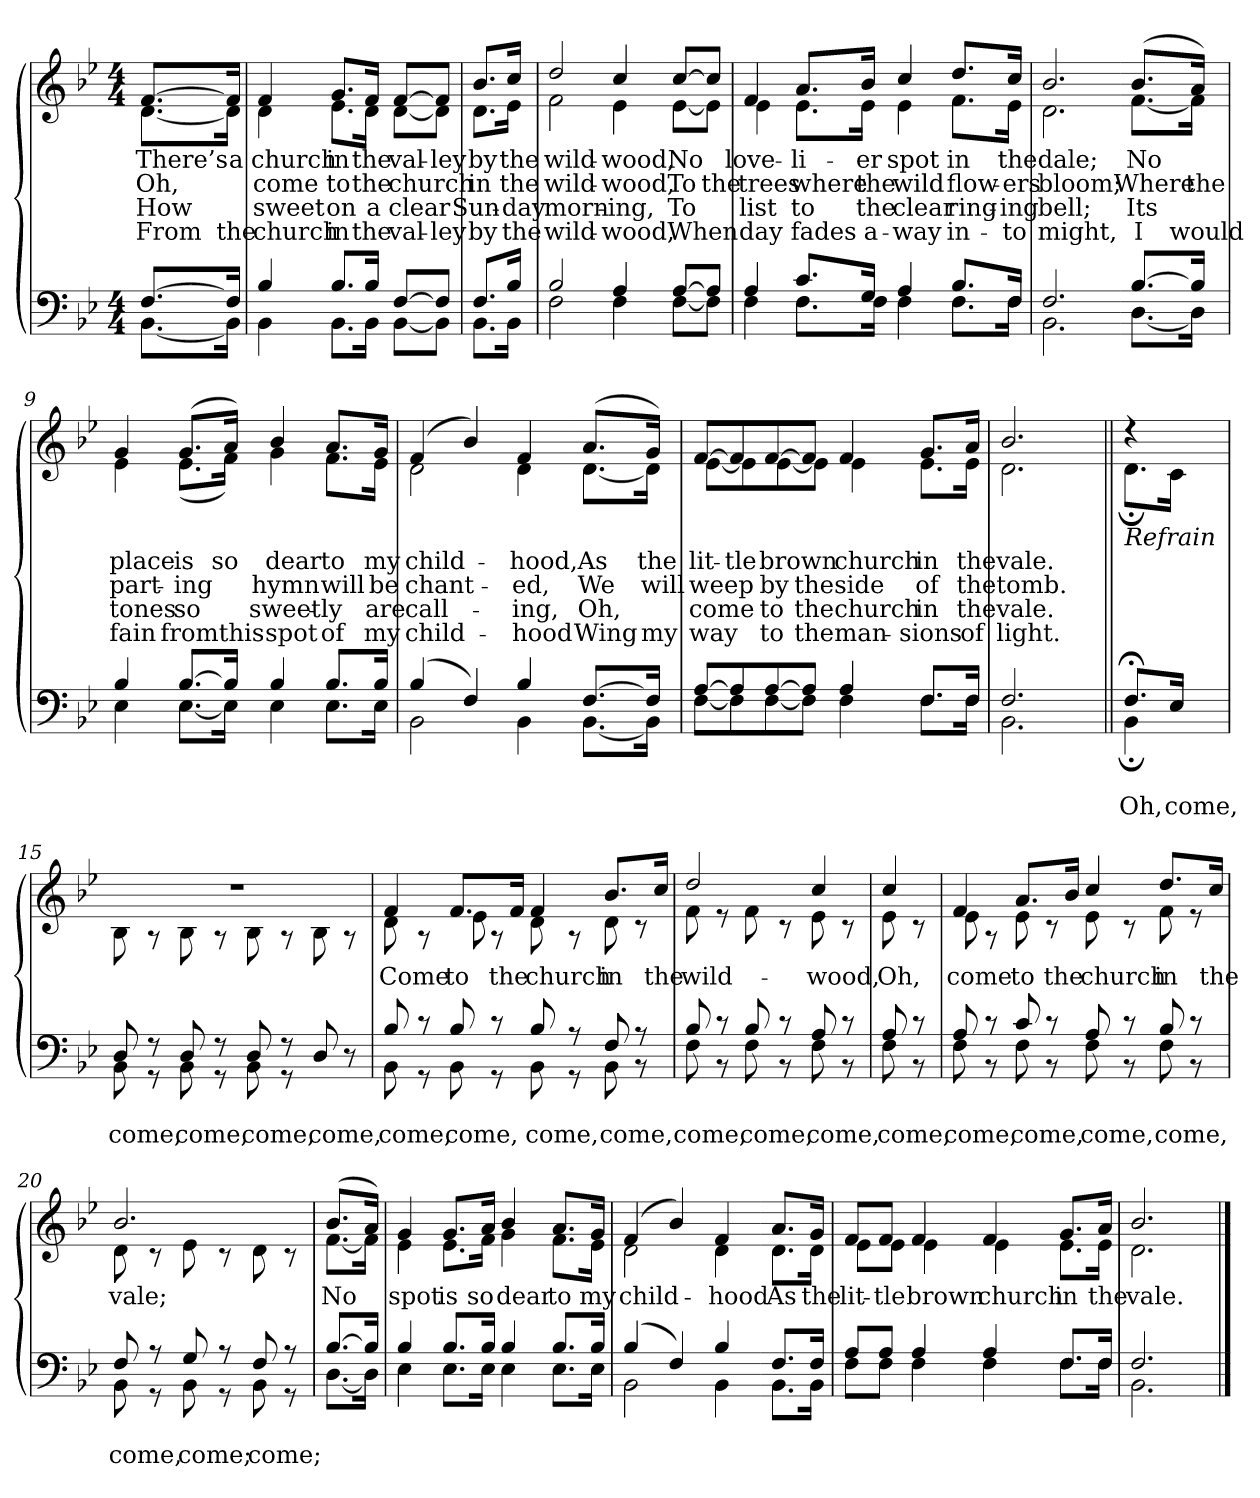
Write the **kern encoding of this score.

**kern	**text	**text	**kern	**text	**text	**text	**text
*part2	*part2	*part2	*part1	*part1	*part1	*part1	*part1
*staff2	*staff2	*staff2	*staff1	*staff1	*staff1	*staff1	*staff1
*clefF4	*	*	*clefG2	*	*	*	*
*k[b-e-]	*	*	*k[b-e-]	*	*	*	*
*M4/4	*	*	*M4/4	*	*	*	*
=1	=1	=1	=1	=1	=1	=1	=1
*^	*	*	*	*	*	*	*
!	!	!	!	!LO:TX:b:i:t=Verse	!	!	!	!
!	!	!	!	!	!LO:LY:b	!LO:LY:b	!LO:LY:b	!LO:LY:b
*	*	*	*	*^	*	*	*	*
[8.F/L	[8.BB-\L	.	.	[8.f/L	[8.d\L	There’s	Oh,	How	From
!	!	!	!	!	!	!LO:LY:b	!	!	!LO:LY:b
16F/Jk]	16BB-\Jk]	.	.	16f/Jk]	16d\Jk]	a	.	.	the
=2	=2	=2	=2	=2	=2	=2	=2	=2	=2
!	!	!	!	!	!	!LO:LY:b	!LO:LY:b	!LO:LY:b	!LO:LY:b
4B-/	4BB-\	.	.	4f/	4d\	church	come	sweet	church
!	!	!	!	!	!	!LO:LY:b	!LO:LY:b	!LO:LY:b	!LO:LY:b
8.B-/L	8.BB-\L	.	.	8.g/L	8.e-\L	in	to	on	in
!	!	!	!	!	!	!LO:LY:b	!LO:LY:b	!LO:LY:b	!LO:LY:b
16B-/Jk	16BB-\Jk	.	.	16f/Jk	16d\Jk	the	the	a	the
!	!	!	!	!	!	!LO:LY:b	!LO:LY:b	!LO:LY:b	!LO:LY:b
[8F/L	[8BB-\L	.	.	[8f/L	[8d\L	val-	church	clear	val-
!	!	!	!	!	!	!LO:LY:b	!	!	!LO:LY:b
8F/J]	8BB-\J]	.	.	8f/J]	8d\J]	-ley	.	.	-ley
=3	=3	=3	=3	=3	=3	=3	=3	=3	=3
!	!	!	!	!	!	!LO:LY:b	!LO:LY:b	!LO:LY:b	!LO:LY:b
8.F/L	8.BB-\L	.	.	8.b-/L	8.d\L	by	in	Sun-	by
!	!	!	!	!	!	!LO:LY:b	!LO:LY:b	!LO:LY:b	!LO:LY:b
16B-/Jk	16BB-\Jk	.	.	16cc/Jk	16e-\Jk	the	the	-day	the
=4	=4	=4	=4	=4	=4	=4	=4	=4	=4
!	!	!	!	!	!	!LO:LY:b	!LO:LY:b	!LO:LY:b	!LO:LY:b
2B-/	2F\	.	.	2dd/	2f\	wild-	wild-	morn-	wild-
!	!	!	!	!	!	!LO:LY:b	!LO:LY:b	!LO:LY:b	!LO:LY:b
4A/	4F\	.	.	4cc/	4e-\	-wood,	-wood,	-ing,	-wood,
!!LO:LB:g=z	!!
=5-	=5-	=5-	=5-	=5-	=5-	=5-	=5-	=5-	=5-
!	!	!	!	!	!	!LO:LY:b	!LO:LY:b	!LO:LY:b	!LO:LY:b
[8A/L	[8F\L	.	.	[8cc/L	[8e-\L	No	To	To	When
!	!	!	!	!	!	!	!LO:LY:b	!	!
8A/J]	8F\J]	.	.	8cc/J]	8e-\J]	.	the	.	.
=6	=6	=6	=6	=6	=6	=6	=6	=6	=6
!	!	!	!	!	!	!LO:LY:b	!LO:LY:b	!LO:LY:b	!LO:LY:b
4A/	4F\	.	.	4f/	4e-\	love-	trees	list	day
!	!	!	!	!	!	!LO:LY:b	!LO:LY:b	!LO:LY:b	!LO:LY:b
8.c/L	8.F\L	.	.	8.a/L	8.e-\L	-li-	where	to	fades
!	!	!	!	!	!	!LO:LY:b	!LO:LY:b	!LO:LY:b	!LO:LY:b
16G/Jk	16F\Jk	.	.	16b-/Jk	16e-\Jk	-er	the	the	a-
!	!	!	!	!	!	!LO:LY:b	!LO:LY:b	!LO:LY:b	!LO:LY:b
4A/	4F\	.	.	4cc/	4e-\	spot	wild	clear	-way
!	!	!	!	!	!	!LO:LY:b	!LO:LY:b	!LO:LY:b	!LO:LY:b
8.B-/L	8.F\L	.	.	8.dd/L	8.f\L	in	flow-	ring-	in-
!	!	!	!	!	!	!LO:LY:b	!LO:LY:b	!LO:LY:b	!LO:LY:b
16F/Jk	16F\Jk	.	.	16cc/Jk	16e-\Jk	the	-ers	-ing	-to
=7	=7	=7	=7	=7	=7	=7	=7	=7	=7
!	!	!	!	!	!	!LO:LY:b	!LO:LY:b	!LO:LY:b	!LO:LY:b
2.F/	2.BB-\	.	.	2.b-/	2.d\	dale;	bloom;	bell;	might,
!!LO:LB:g=z	!!
=8-	=8-	=8-	=8-	=8-	=8-	=8-	=8-	=8-	=8-
!	!	!	!	!	!	!LO:LY:b	!LO:LY:b	!LO:LY:b	!LO:LY:b
[8.B-/L	[8.D\L	.	.	(>8.b-/L	[8.f\L	No	Where	Its	I
!	!	!	!	!	!	!	!LO:LY:b	!	!LO:LY:b
16B-/Jk]	16D\Jk]	.	.	16a/Jk)	16f\Jk]	.	the	.	would
=9	=9	=9	=9	=9	=9	=9	=9	=9	=9
!	!	!	!	!	!	!LO:LY:b	!LO:LY:b	!LO:LY:b	!LO:LY:b
4B-/	4E-\	.	.	4g/	4e-\	place	part-	tones	fain
!	!	!	!	!	!	!LO:LY:b	!LO:LY:b	!LO:LY:b	!LO:LY:b
[8.B-/L	[8.E-\L	.	.	(>8.g/L	(<8.e-\L	is	-ing	so	from
!	!	!	!	!	!	!LO:LY:b	!	!	!LO:LY:b
16B-/Jk]	16E-\Jk]	.	.	16a/Jk)	16f\Jk)	so	.	.	this
!	!	!	!	!	!	!LO:LY:b	!LO:LY:b	!LO:LY:b	!LO:LY:b
4B-/	4E-\	.	.	4b-/	4g\	dear	hymn	sweet-	spot
!	!	!	!	!	!	!LO:LY:b	!LO:LY:b	!LO:LY:b	!LO:LY:b
8.B-/L	8.E-\L	.	.	8.a/L	8.f\L	to	will	-ly	of
!	!	!	!	!	!	!LO:LY:b	!LO:LY:b	!LO:LY:b	!LO:LY:b
16B-/Jk	16E-\Jk	.	.	16g/Jk	16e-\Jk	my	be	are	my
=10	=10	=10	=10	=10	=10	=10	=10	=10	=10
!	!	!	!	!	!	!LO:LY:b	!LO:LY:b	!LO:LY:b	!LO:LY:b
(>4B-/	2BB-\	.	.	(>4f/	2d\	child-	chant-	call-	child-
4F/)	.	.	.	4b-/)	.	.	.	.	.
!	!	!	!	!	!	!LO:LY:b	!LO:LY:b	!LO:LY:b	!LO:LY:b
4B-/	4BB-\	.	.	4f/	4d\	-hood,	-ed,	-ing,	-hood
!!LO:LB:g=z	!!
=11-	=11-	=11-	=11-	=11-	=11-	=11-	=11-	=11-	=11-
!	!	!	!	!	!	!LO:LY:b	!LO:LY:b	!LO:LY:b	!LO:LY:b
[8.F/L	[8.BB-\L	.	.	(>8.a/L	[8.d\L	As	We	Oh,	Wing
!	!	!	!	!	!	!LO:LY:b	!LO:LY:b	!	!LO:LY:b
16F/Jk]	16BB-\Jk]	.	.	16g/Jk)	16d\Jk]	the	will	.	my
=12	=12	=12	=12	=12	=12	=12	=12	=12	=12
!	!	!	!	!	!	!LO:LY:b	!LO:LY:b	!LO:LY:b	!LO:LY:b
[8A/L	[8F\L	.	.	[8f/L	[8e-\L	lit-	weep	come	way
!	!	!	!	!	!	!LO:LY:b	!	!	!
8A/]	8F\]	.	.	8f/]	8e-\]	-tle	.	.	.
!	!	!	!	!	!	!LO:LY:b	!LO:LY:b	!LO:LY:b	!LO:LY:b
[8A/	[8F\	.	.	[8f/	[8e-\	brown	by	to	to
!	!	!	!	!	!	!	!LO:LY:b	!LO:LY:b	!LO:LY:b
8A/J]	8F\J]	.	.	8f/J]	8e-\J]	.	the	the	the
!	!	!	!	!	!	!LO:LY:b	!LO:LY:b	!LO:LY:b	!LO:LY:b
4A/	4F\	.	.	4f/	4e-\	church	side	church	man-
!	!	!	!	!	!	!LO:LY:b	!LO:LY:b	!LO:LY:b	!LO:LY:b
8.F/L	8.F\L	.	.	8.g/L	8.e-\L	in	of	in	-sions
!	!	!	!	!	!	!LO:LY:b	!LO:LY:b	!LO:LY:b	!LO:LY:b
16F/Jk	16F\Jk	.	.	16a/Jk	16e-\Jk	the	the	the	of
=13	=13	=13	=13	=13	=13	=13	=13	=13	=13
!	!	!	!	!	!	!LO:LY:b	!LO:LY:b	!LO:LY:b	!LO:LY:b
2.F/	2.BB-\	.	.	2.b-/	2.d\	vale.	tomb.	vale.	light.
!!LO:LB:g=z	!!
=14||	=14||	=14||	=14||	=14||	=14||	=14||	=14||	=14||	=14||
!	!	!	!	!LO:TX:b:i:t=Refrain	!	!	!	!	!
!	!	!	!LO:LY:b	!	!	!	!	!	!
8.F;</L	4BB-;\	.	Oh,	4r	8.d;\L	.	.	.	.
!	!	!	!LO:LY:b	!	!	!	!	!	!
16E-/Jk	.	.	come,	.	16c\Jk	.	.	.	.
=15	=15	=15	=15	=15	=15	=15	=15	=15	=15
!	!	!	!LO:LY:b	!	!	!	!	!	!
8D/	8BB-\	.	come,	1r	8B-\	.	.	.	.
8r	8r	.	.	.	8r	.	.	.	.
!	!	!	!LO:LY:b	!	!	!	!	!	!
8D/	8BB-\	.	come,	.	8B-\	.	.	.	.
8r	8r	.	.	.	8r	.	.	.	.
!	!	!	!LO:LY:b	!	!	!	!	!	!
8D/	8BB-\	.	come,	.	8B-\	.	.	.	.
8r	8r	.	.	.	8r	.	.	.	.
!	!	!	!LO:LY:b	!	!	!	!	!	!
8D/	4ryy	.	come,	.	8B-\	.	.	.	.
8r	.	.	.	.	8r	.	.	.	.
!!LO:LB:g=z	!!
=16	=16	=16	=16	=16	=16	=16	=16	=16	=16
!	!	!	!LO:LY:b	!	!	!LO:LY:b	!	!	!
8B-/	8BB-\	.	come,	4f/	8d\	Come	.	.	.
8r	8r	.	.	.	8r	.	.	.	.
!	!	!	!LO:LY:b	!	!	!LO:LY:b	!	!	!
8B-/	8BB-\	.	come,	8.f/L	8e-\	to	.	.	.
8r	8r	.	.	.	8r	.	.	.	.
!	!	!	!	!	!	!LO:LY:b	!	!	!
.	.	.	.	16f/Jk	.	the	.	.	.
!	!	!	!LO:LY:b	!	!	!LO:LY:b	!	!	!
8B-/	8BB-\	.	come,	4f/	8d\	church	.	.	.
8r	8r	.	.	.	8r	.	.	.	.
!	!	!	!LO:LY:b	!	!	!LO:LY:b	!	!	!
8F/	8BB-\	.	come,	8.b-/L	8d\	in	.	.	.
8r	8r	.	.	.	8r	.	.	.	.
!	!	!	!	!	!	!LO:LY:b	!	!	!
.	.	.	.	16cc/Jk	.	the	.	.	.
=17	=17	=17	=17	=17	=17	=17	=17	=17	=17
!	!	!	!LO:LY:b	!	!	!LO:LY:b	!	!	!
8B-/	8F\	.	come,	2dd/	8f\	wild-	.	.	.
8r	8r	.	.	.	8r	.	.	.	.
!	!	!	!LO:LY:b	!	!	!	!	!	!
8B-/	8F\	.	come,	.	8f\	.	.	.	.
8r	8r	.	.	.	8r	.	.	.	.
!	!	!	!LO:LY:b	!	!	!LO:LY:b	!	!	!
8A/	8F\	.	come,	4cc/	8e-\	-wood,	.	.	.
8r	8r	.	.	.	8r	.	.	.	.
!!LO:LB:g=z	!!
=18	=18	=18	=18	=18	=18	=18	=18	=18	=18
!	!	!	!LO:LY:b	!	!	!LO:LY:b	!	!	!
8A/	8F\	.	come,	4cc/	8e-\	Oh,	.	.	.
8r	8r	.	.	.	8r	.	.	.	.
=19	=19	=19	=19	=19	=19	=19	=19	=19	=19
!	!	!	!LO:LY:b	!	!	!LO:LY:b	!	!	!
8A/	8F\	.	come,	4f/	8e-\	come	.	.	.
8r	8r	.	.	.	8r	.	.	.	.
!	!	!	!LO:LY:b	!	!	!LO:LY:b	!	!	!
8c/	8F\	.	come,	8.a/L	8e-\	to	.	.	.
8r	8r	.	.	.	8r	.	.	.	.
!	!	!	!	!	!	!LO:LY:b	!	!	!
.	.	.	.	16b-/Jk	.	the	.	.	.
!	!	!	!LO:LY:b	!	!	!LO:LY:b	!	!	!
8A/	8F\	.	come,	4cc/	8e-\	church	.	.	.
8r	8r	.	.	.	8r	.	.	.	.
!	!	!	!LO:LY:b	!	!	!LO:LY:b	!	!	!
8B-/	8F\	.	come,	8.dd/L	8f\	in	.	.	.
8r	8r	.	.	.	8r	.	.	.	.
!	!	!	!	!	!	!LO:LY:b	!	!	!
.	.	.	.	16cc/Jk	.	the	.	.	.
=20	=20	=20	=20	=20	=20	=20	=20	=20	=20
!	!	!	!LO:LY:b	!	!	!LO:LY:b	!	!	!
8F/	8BB-\	.	come,	2.b-/	8d\	vale;	.	.	.
8r	8r	.	.	.	8r	.	.	.	.
!	!	!	!LO:LY:b	!	!	!	!	!	!
8G/	8BB-\	.	come;	.	8e-\	.	.	.	.
8r	8r	.	.	.	8r	.	.	.	.
!	!	!	!LO:LY:b	!	!	!	!	!	!
8F/	8BB-\	.	come;	.	8d\	.	.	.	.
8r	8r	.	.	.	8r	.	.	.	.
!!LO:LB:g=z	!!
=21	=21	=21	=21	=21	=21	=21	=21	=21	=21
!	!	!	!	!	!	!LO:LY:b	!	!	!
[8.B-/L	[8.D\L	.	.	(>8.b-/L	[8.f\L	No	.	.	.
16B-/Jk]	16D\Jk]	.	.	16a/Jk)	16f\Jk]	.	.	.	.
=22	=22	=22	=22	=22	=22	=22	=22	=22	=22
!	!	!	!	!	!	!LO:LY:b	!	!	!
4B-/	4E-\	.	.	4g/	4e-\	spot	.	.	.
!	!	!	!	!	!	!LO:LY:b	!	!	!
8.B-/L	8.E-\L	.	.	8.g/L	8.e-\L	is	.	.	.
!	!	!	!	!	!	!LO:LY:b	!	!	!
16B-/Jk	16E-\Jk	.	.	16a/Jk	16f\Jk	so	.	.	.
!	!	!	!	!	!	!LO:LY:b	!	!	!
4B-/	4E-\	.	.	4b-/	4g\	dear	.	.	.
!	!	!	!	!	!	!LO:LY:b	!	!	!
8.B-/L	8.E-\L	.	.	8.a/L	8.f\L	to	.	.	.
!	!	!	!	!	!	!LO:LY:b	!	!	!
16B-/Jk	16E-\Jk	.	.	16g/Jk	16e-\Jk	my	.	.	.
=23	=23	=23	=23	=23	=23	=23	=23	=23	=23
!	!	!	!	!	!	!LO:LY:b	!	!	!
(>4B-/	2BB-\	.	.	(>4f/	2d\	child-	.	.	.
4F/)	.	.	.	4b-/)	.	.	.	.	.
!	!	!	!	!	!	!LO:LY:b	!	!	!
4B-/	4BB-\	.	.	4f/	4d\	-hood	.	.	.
!!LO:LB:g=z	!!
=24-	=24-	=24-	=24-	=24-	=24-	=24-	=24-	=24-	=24-
!	!	!	!	!	!	!LO:LY:b	!	!	!
8.F/L	8.BB-\L	.	.	8.a/L	8.d\L	As	.	.	.
!	!	!	!	!	!	!LO:LY:b	!	!	!
16F/Jk	16BB-\Jk	.	.	16g/Jk	16d\Jk	the	.	.	.
=25	=25	=25	=25	=25	=25	=25	=25	=25	=25
!	!	!	!	!	!	!LO:LY:b	!	!	!
8A/L	8F\L	.	.	8f/L	8e-\L	lit-	.	.	.
!	!	!	!	!	!	!LO:LY:b	!	!	!
8A/J	8F\J	.	.	8f/J	8e-\J	-tle	.	.	.
!	!	!	!	!	!	!LO:LY:b	!	!	!
4A/	4F\	.	.	4f/	4e-\	brown	.	.	.
!	!	!	!	!	!	!LO:LY:b	!	!	!
4A/	4F\	.	.	4f/	4e-\	church	.	.	.
!	!	!	!	!	!	!LO:LY:b	!	!	!
8.F/L	8.F\L	.	.	8.g/L	8.e-\L	in	.	.	.
!	!	!	!	!	!	!LO:LY:b	!	!	!
16F/Jk	16F\Jk	.	.	16a/Jk	16e-\Jk	the	.	.	.
=26	=26	=26	=26	=26	=26	=26	=26	=26	=26
!	!	!	!	!	!	!LO:LY:b	!	!	!
2.F/	2.BB-\	.	.	2.b-/	2.d\	vale.	.	.	.
*v	*v	*	*	*	*	*	*	*	*
*	*	*	*v	*v	*	*	*	*
==	==	==	==	==	==	==	==
*-	*-	*-	*-	*-	*-	*-	*-
